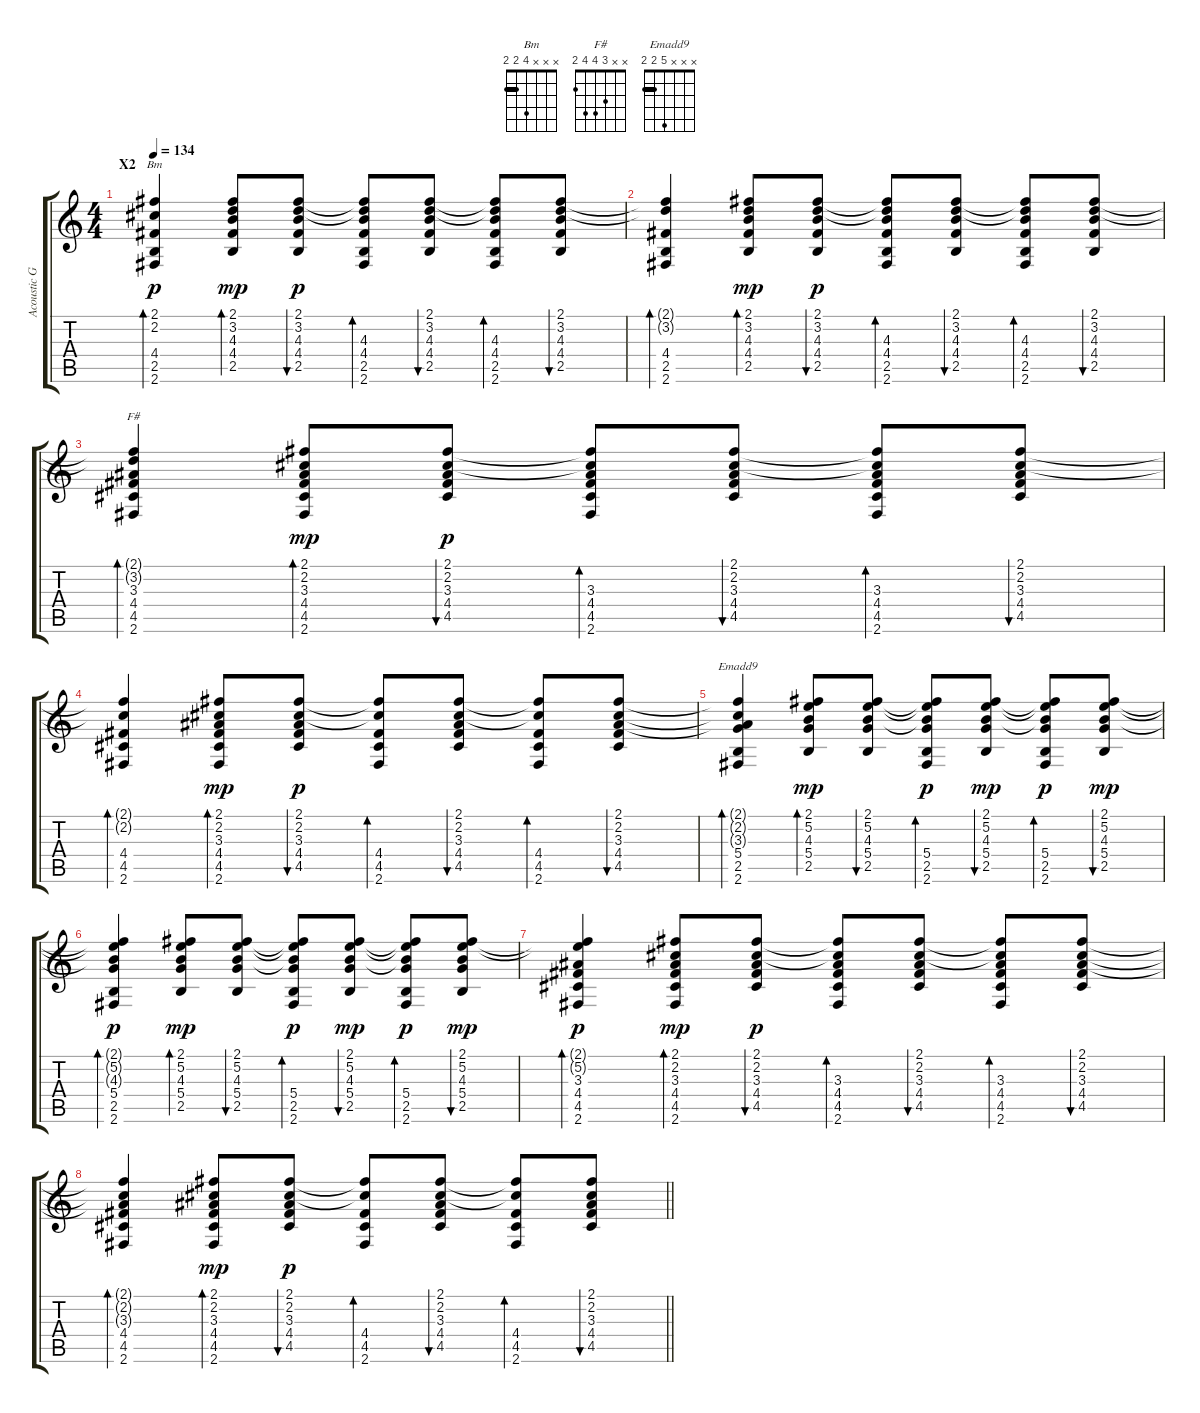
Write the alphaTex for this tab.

\track ("Acoustic Guitar" "Acoustic G") {instrument acousticguitarsteel}
\staff {score tabs}
\tuning (E4 B3 G3 D3 A2 E2) {hide}
\chord ("Bm" x x x 4 2 2) {barre 2}
\chord ("F#" x x 3 4 4 2)
\chord ("Emadd9" x x x 5 2 2) {barre 2}
\ts (4 4)
\section ("" "X2")
\tempo 134
\clef g2
\ks c
(2.1{t} 2.2{t} 4.4 2.5 2.6).4{bd 60 ch "Bm" dy p} (2.1 3.2 4.3 4.4 2.5).8{bd 120 dy mp} (2.1 3.2 4.3 4.4 2.5).8{bu 120 dy p} (2.1{t} 3.2{t} 4.3 4.4 2.5 2.6).8{bd 60} (2.1 3.2 4.3 4.4 2.5).8{bu 120} (2.1{t} 3.2{t} 4.3 4.4 2.5 2.6).8{bd 60} (2.1 3.2 4.3 4.4 2.5).8{bu 120} |
(2.1{t} 3.2{t} 4.4 2.5 2.6).4{bd 60} (2.1 3.2 4.3 4.4 2.5).8{bd 120 dy mp} (2.1 3.2 4.3 4.4 2.5).8{bu 120 dy p} (2.1{t} 3.2{t} 4.3 4.4 2.5 2.6).8{bd 60} (2.1 3.2 4.3 4.4 2.5).8{bu 120} (2.1{t} 3.2{t} 4.3 4.4 2.5 2.6).8{bd 60} (2.1 3.2 4.3 4.4 2.5).8{bu 120} |
(2.1{t} 3.2{t} 3.3 4.4 4.5 2.6).4{bd 60 ch "F#"} (2.1 2.2 3.3 4.4 4.5 2.6).8{bd 120 dy mp} (2.1 2.2 3.3 4.4 4.5).8{bu 120 dy p} (2.1{t} 2.2{t} 3.3 4.4 4.5 2.6).8{bd 60} (2.1 2.2 3.3 4.4 4.5).8{bu 120} (2.1{t} 2.2{t} 3.3 4.4 4.5 2.6).8{bd 60} (2.1 2.2 3.3 4.4 4.5).8{bu 120} |
(2.1{t} 2.2{t} 4.4 4.5 2.6).4{bd 60} (2.1 2.2 3.3 4.4 4.5 2.6).8{bd 120 dy mp} (2.1 2.2 3.3 4.4 4.5).8{bu 120 dy p} (2.1{t} 2.2{t} 4.4 4.5 2.6).8{bd 60} (2.1 2.2 3.3 4.4 4.5).8{bu 120} (2.1{t} 2.2{t} 4.4 4.5 2.6).8{bd 60} (2.1 2.2 3.3 4.4 4.5).8{bu 120} |
(2.1{t} 2.2{t} 3.3{t} 5.4 2.5 2.6).4{bd 60 ch "Emadd9"} (2.1 5.2 4.3 5.4 2.5).8{bd 120 dy mp} (2.1 5.2 4.3 5.4 2.5).8{bu 60} (2.1{t} 5.2{t} 4.3{t} 5.4 2.5 2.6).8{bd 60 dy p} (2.1 5.2 4.3 5.4 2.5).8{bu 60 dy mp} (2.1{t} 5.2{t} 4.3{t} 5.4 2.5 2.6).8{bd 60 dy p} (2.1 5.2 4.3 5.4 2.5).8{bu 60 dy mp} |
(2.1{t} 5.2{t} 4.3{t} 5.4 2.5 2.6).4{bd 60 dy p} (2.1 5.2 4.3 5.4 2.5).8{bd 120 dy mp} (2.1 5.2 4.3 5.4 2.5).8{bu 60} (2.1{t} 5.2{t} 4.3{t} 5.4 2.5 2.6).8{bd 60 dy p} (2.1 5.2 4.3 5.4 2.5).8{bu 60 dy mp} (2.1{t} 5.2{t} 4.3{t} 5.4 2.5 2.6).8{bd 60 dy p} (2.1 5.2 4.3 5.4 2.5).8{bu 60 dy mp} |
(2.1{t} 5.2{t} 3.3 4.4 4.5 2.6).4{bd 60 dy p} (2.1 2.2 3.3 4.4 4.5 2.6).8{bd 120 dy mp} (2.1 2.2 3.3 4.4 4.5).8{bu 120 dy p} (2.1{t} 2.2{t} 3.3 4.4 4.5 2.6).8{bd 60} (2.1 2.2 3.3 4.4 4.5).8{bu 120} (2.1{t} 2.2{t} 3.3 4.4 4.5 2.6).8{bd 60} (2.1 2.2 3.3 4.4 4.5).8{bu 120} |
\barLineRight lightlight
(2.1{t} 2.2{t} 3.3{t} 4.4 4.5 2.6).4{bd 60} (2.1 2.2 3.3 4.4 4.5 2.6).8{bd 120 dy mp} (2.1 2.2 3.3 4.4 4.5).8{bu 120 dy p} (2.1{t} 2.2{t} 4.4 4.5 2.6).8{bd 60} (2.1 2.2 3.3 4.4 4.5).8{bu 120} (2.1{t} 2.2{t} 4.4 4.5 2.6).8{bd 60} (2.1 2.2 3.3 4.4 4.5).8{bu 120}
